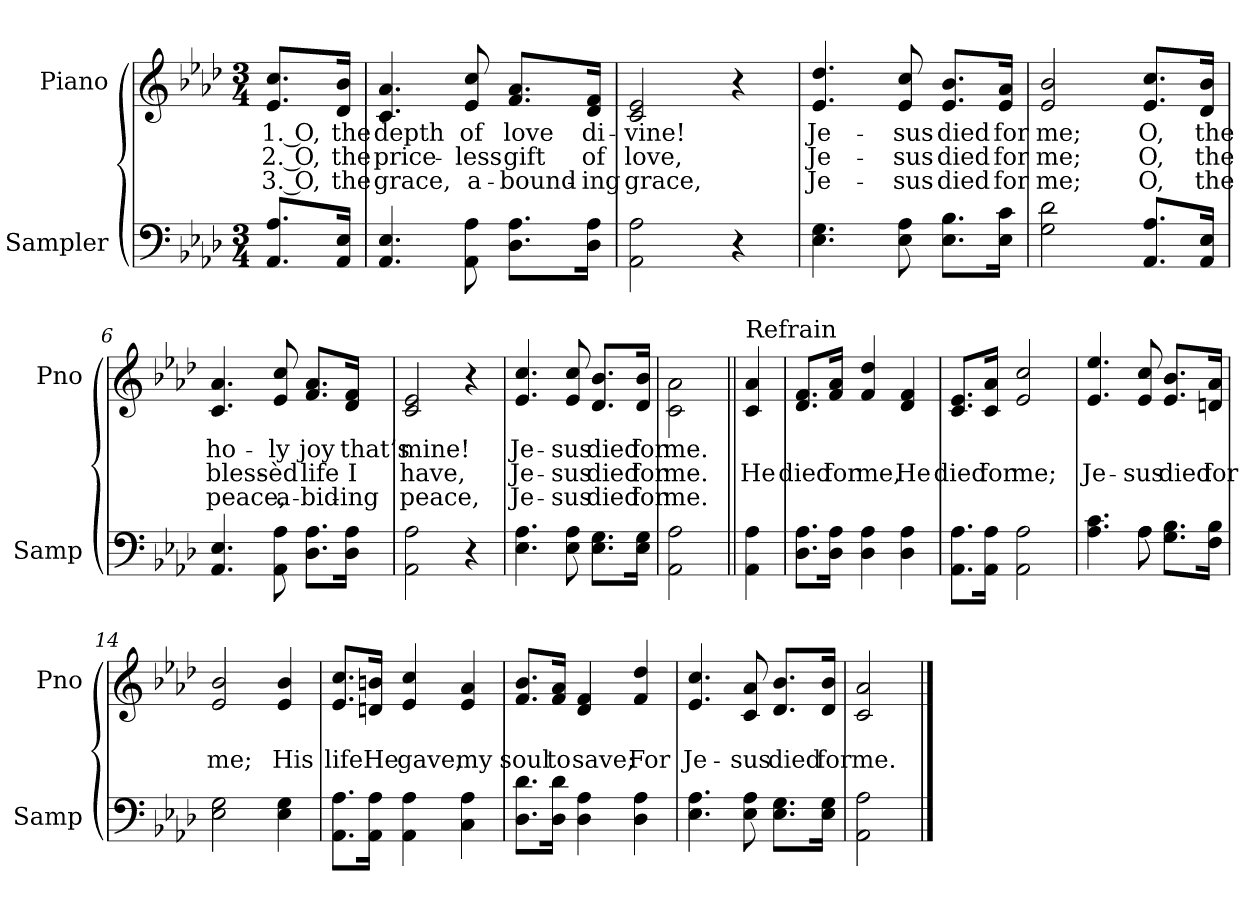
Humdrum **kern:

**kern	**kern	**text	**text	**text
*part2	*part1	*part1	*part1	*part1
*staff2	*staff1	*staff1	*staff1	*staff1
*I"Sampler	*I"Piano	*	*	*
*I'Samp	*I'Pno	*	*	*
*clefF4	*clefG2	*	*	*
*k[b-e-a-d-]	*k[b-e-a-d-]	*	*	*
*A-:	*A-:	*	*	*
*M3/4	*M3/4	*	*	*
=1	=1	=1	=1	=1
8.AA-/ 8.A-/L	8.e-/ 8.cc/L	1. O,	2. O,	3. O,
16AA-/ 16E-/Jk	16d-/ 16b-/Jk	the	the	the
=2	=2	=2	=2	=2
4.AA- 4.E-	4.c 4.a-	depth	price-	grace,
8AA- 8A-	8e- 8cc	of	-less	a-
8.D-\ 8.A-\L	8.f/ 8.a-/L	love	gift	-bound-
16D-\ 16A-\Jk	16d-/ 16f/Jk	di-	of	-ing
=3	=3	=3	=3	=3
2AA- 2A-	2c 2e-	-vine!	love,	grace,
4r	4r	.	.	.
=4	=4	=4	=4	=4
4.E- 4.G	4.e- 4.dd-	Je-	Je-	Je-
8E- 8A-	8e- 8cc	-sus	-sus	-sus
8.E-\ 8.B-\L	8.e-/ 8.b-/L	died	died	died
16E-\ 16c\Jk	16e-/ 16a-/Jk	for	for	for
=5	=5	=5	=5	=5
2G 2d-	2e- 2b-	me;	me;	me;
8.AA-/ 8.A-/L	8.e-/ 8.cc/L	O,	O,	O,
16AA-/ 16E-/Jk	16d-/ 16b-/Jk	the	the	the
=6	=6	=6	=6	=6
4.AA- 4.E-	4.c 4.a-	ho-	bless-	peace,
8AA- 8A-	8e- 8cc	-ly	-èd	a-
8.D-\ 8.A-\L	8.f/ 8.a-/L	joy	life	-bid-
16D-\ 16A-\Jk	16d-/ 16f/Jk	that’s	I	-ing
=7	=7	=7	=7	=7
2AA- 2A-	2c 2e-	mine!	have,	peace,
4r	4r	.	.	.
=8	=8	=8	=8	=8
4.E- 4.A-	4.e- 4.cc	Je-	Je-	Je-
8E- 8A-	8e- 8cc	-sus	-sus	-sus
8.E-\ 8.G\L	8.d-/ 8.b-/L	died	died	died
16E-\ 16G\Jk	16d-/ 16b-/Jk	for	for	for
=9	=9	=9	=9	=9
2AA- 2A-	2c\ 2a-\	me.	me.	me.
=10||	=10||	=10||	=10||	=10||
!	!LO:TX:t=Refrain	!	!	!
4AA- 4A-	4c 4a-	.	He	.
=11	=11	=11	=11	=11
8.D-\ 8.A-\L	8.d-/ 8.f/L	.	died	.
16D-\ 16A-\Jk	16f/ 16a-/Jk	.	for	.
4D- 4A-	4f 4dd-	.	me,	.
4D- 4A-	4d- 4f	.	He	.
=12	=12	=12	=12	=12
8.AA-\ 8.A-\L	8.c/ 8.e-/L	.	died	.
16AA-\ 16A-\Jk	16c/ 16a-/Jk	.	for	.
2AA- 2A-	2e- 2cc	.	me;	.
=13	=13	=13	=13	=13
*^	*	*	*	*
4.A- 4.c	4.ryy	4.e- 4.ee-	.	Je-	.
8A-\	8A-	8e- 8cc	.	-sus	.
8.G\ 8.B-\L	4ryy	8.e-/ 8.b-/L	.	died	.
16F\ 16B-\Jk	.	16dn/ 16a-/Jk	.	for	.
*v	*v	*	*	*	*
=14	=14	=14	=14	=14
2E- 2G	2e- 2b-	.	me;	.
4E- 4G	4e- 4b-	.	His	.
=15	=15	=15	=15	=15
8.AA-\ 8.A-\L	8.e-/ 8.cc/L	.	life	.
16AA-\ 16A-\Jk	16dn/ 16bn/Jk	.	He	.
4AA- 4A-	4e- 4cc	.	gave,	.
4C 4A-	4e- 4a-	.	my	.
=16	=16	=16	=16	=16
8.D-\ 8.d-\L	8.f/ 8.b-/L	.	soul	.
16D-\ 16d-\Jk	16f/ 16a-/Jk	.	to	.
4D- 4A-	4d- 4f	.	save;	.
4D- 4A-	4f 4dd-	.	For	.
=17	=17	=17	=17	=17
4.E- 4.A-	4.e- 4.cc	.	Je-	.
8E- 8A-	8c 8a-	.	-sus	.
8.E-\ 8.G\L	8.d-/ 8.b-/L	.	died	.
16E-\ 16G\Jk	16d-/ 16b-/Jk	.	for	.
=18	=18	=18	=18	=18
2AA- 2A-	2c 2a-	.	me.	.
==	==	==	==	==
*-	*-	*-	*-	*-
